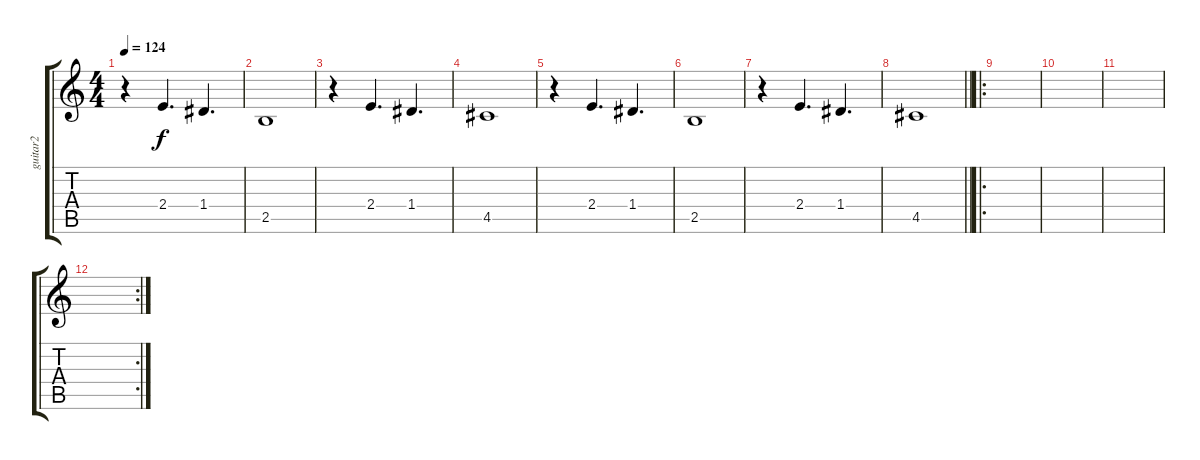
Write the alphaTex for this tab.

\track ("guitar2" "guitar2") {instrument distortionguitar}
\staff {score tabs}
\tuning (E4 B3 G3 D3 A2 E2) {hide}
\ts (4 4)
\tempo 124
\clef g2
\ks c
r.4{dy mp} 2.4.4{d dy f} 1.4.4{d} |
2.5.1 |
r.4 2.4.4{d} 1.4.4{d} |
4.5.1 |
r.4 2.4.4{d} 1.4.4{d} |
2.5.1 |
r.4 2.4.4{d} 1.4.4{d} |
\barLineRight lightlight
4.5.1 |
\ro
|
|
|
\rc 2
